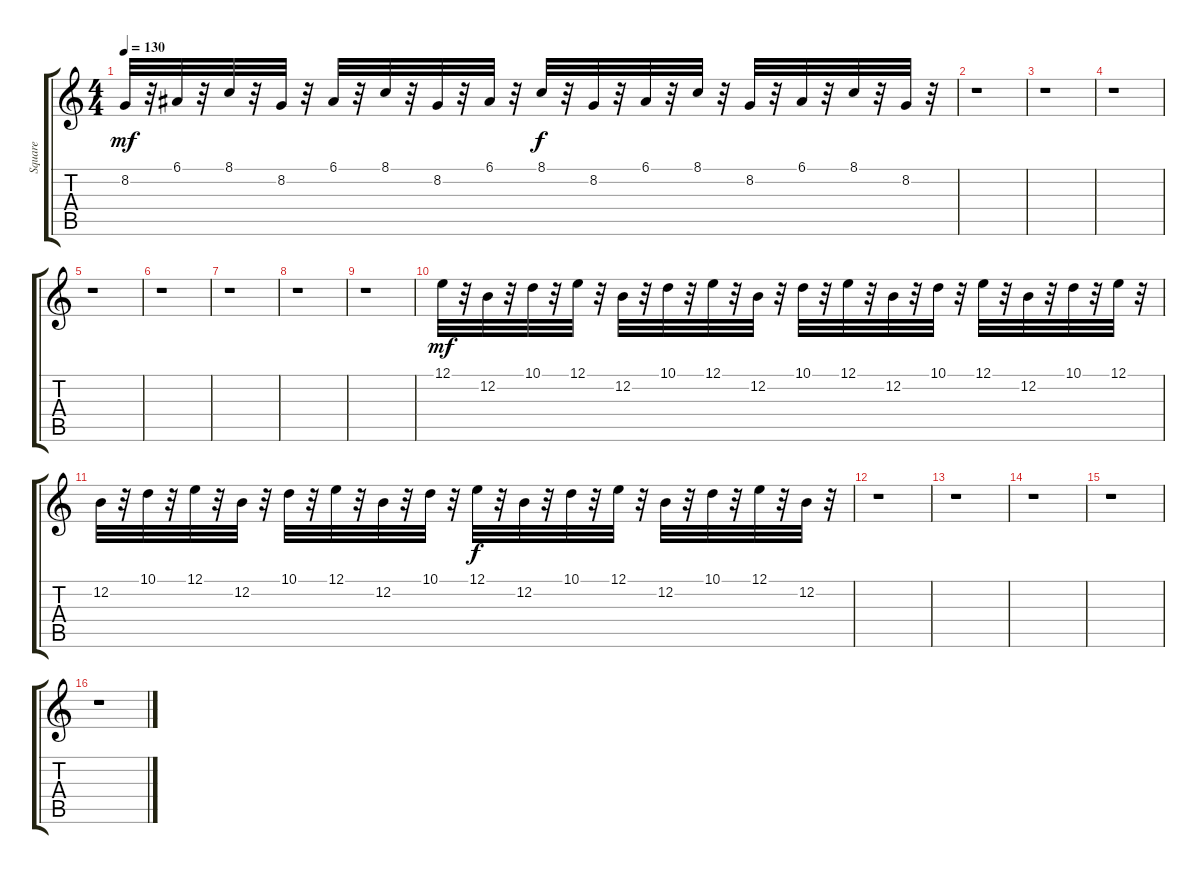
\track ("Square" "Square") {instrument lead1square}
\staff {score tabs}
\tuning (E4 B3 G3 D3 A2 E2) {hide}
\ts (4 4)
\tempo 130
\clef g2
\ks c
8.2.32{dy mf} r.32 6.1.32 r.32 8.1.32 r.32 8.2.32 r.32 6.1.32 r.32 8.1.32 r.32 8.2.32 r.32 6.1.32 r.32 8.1.32{dy f} r.32 8.2.32 r.32 6.1.32 r.32 8.1.32 r.32 8.2.32 r.32 6.1.32 r.32 8.1.32 r.32 8.2.32 r.32 |
r.1 |
r.1 |
r.1 |
r.1 |
r.1 |
r.1 |
r.1 |
r.1 |
12.1.32{dy mf} r.32 12.2.32 r.32 10.1.32 r.32 12.1.32 r.32 12.2.32 r.32 10.1.32 r.32 12.1.32 r.32 12.2.32 r.32 10.1.32 r.32 12.1.32 r.32 12.2.32 r.32 10.1.32 r.32 12.1.32 r.32 12.2.32 r.32 10.1.32 r.32 12.1.32 r.32 |
12.2.32 r.32 10.1.32 r.32 12.1.32 r.32 12.2.32 r.32 10.1.32 r.32 12.1.32 r.32 12.2.32 r.32 10.1.32 r.32 12.1.32{dy f} r.32 12.2.32 r.32 10.1.32 r.32 12.1.32 r.32 12.2.32 r.32 10.1.32 r.32 12.1.32 r.32 12.2.32 r.32 |
r.1 |
r.1 |
r.1 |
r.1 |
r.1
